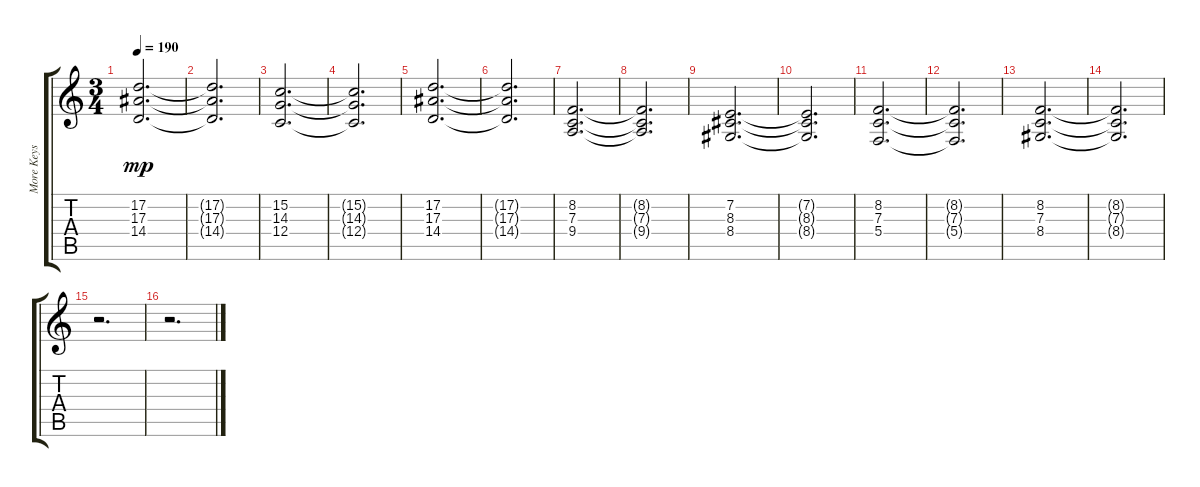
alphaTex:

\track ("More Keys" "More Keys") {instrument stringensemble1}
\staff {score tabs}
\tuning (D4 A3 F3 C3 G2 C2) {hide}
\ts (3 4)
\tempo 190
\clef g2
\ks c
(17.2 17.3 14.4).2{d dy mp} |
(17.2{t} 17.3{t} 14.4{t}).2{d} |
(15.2 14.3 12.4).2{d} |
(15.2{t} 14.3{t} 12.4{t}).2{d} |
(17.2 17.3 14.4).2{d} |
(17.2{t} 17.3{t} 14.4{t}).2{d} |
(8.2 7.3 9.4).2{d} |
(8.2{t} 7.3{t} 9.4{t}).2{d} |
(7.2 8.3 8.4).2{d} |
(7.2{t} 8.3{t} 8.4{t}).2{d} |
(8.2 7.3 5.4).2{d} |
(8.2{t} 7.3{t} 5.4{t}).2{d} |
(8.2 7.3 8.4).2{d} |
(8.2{t} 7.3{t} 8.4{t}).2{d} |
r.2{d} |
r.2{d}
